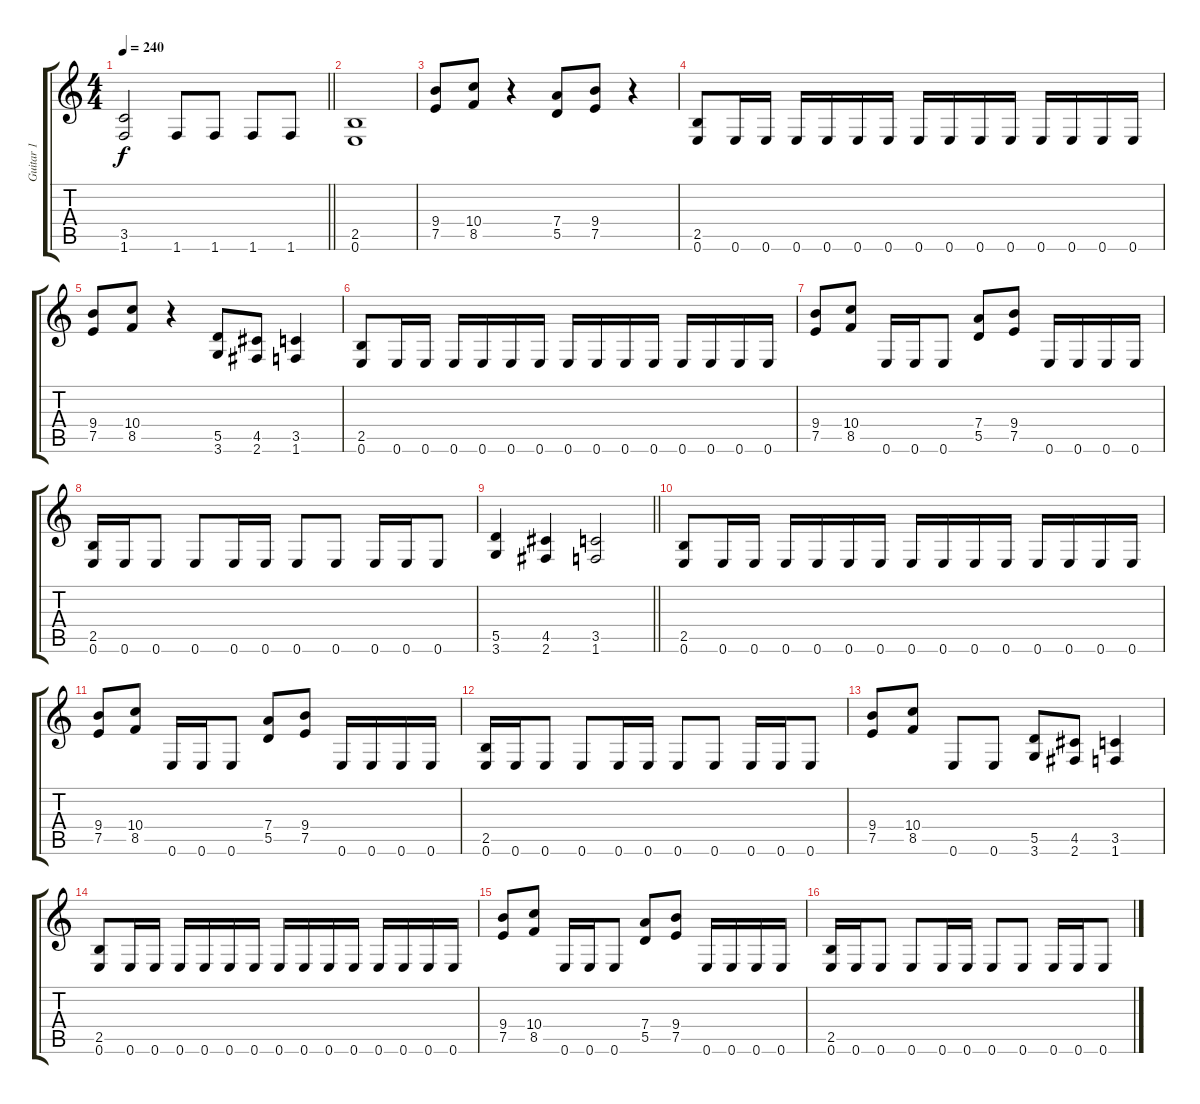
\track ("Guitar 1" "Guitar 1") {instrument distortionguitar}
\staff {score tabs}
\tuning (E4 B3 G3 D3 A2 E2) {hide}
\ts (4 4)
\tempo 240
\clef g2
\barLineRight lightlight
\ks c
(3.5 1.6).2{dy f} 1.6.8 1.6.8 1.6.8 1.6.8 |
(2.5 0.6).1 |
(9.4 7.5).8 (10.4 8.5).8 r.4 (7.4 5.5).8 (9.4 7.5).8 r.4 |
(2.5 0.6).8 0.6.16 0.6.16 0.6.16 0.6.16 0.6.16 0.6.16 0.6.16 0.6.16 0.6.16 0.6.16 0.6.16 0.6.16 0.6.16 0.6.16 |
(9.4 7.5).8 (10.4 8.5).8 r.4 (5.5 3.6).8 (4.5 2.6).8 (3.5 1.6).4 |
(2.5 0.6).8 0.6.16 0.6.16 0.6.16 0.6.16 0.6.16 0.6.16 0.6.16 0.6.16 0.6.16 0.6.16 0.6.16 0.6.16 0.6.16 0.6.16 |
(9.4 7.5).8 (10.4 8.5).8 0.6.16 0.6.16 0.6.8 (7.4 5.5).8 (9.4 7.5).8 0.6.16 0.6.16 0.6.16 0.6.16 |
(2.5 0.6).16 0.6.16 0.6.8 0.6.8 0.6.16 0.6.16 0.6.8 0.6.8 0.6.16 0.6.16 0.6.8 |
\barLineRight lightlight
(5.5 3.6).4 (4.5 2.6).4 (3.5 1.6).2 |
(2.5 0.6).8 0.6.16 0.6.16 0.6.16 0.6.16 0.6.16 0.6.16 0.6.16 0.6.16 0.6.16 0.6.16 0.6.16 0.6.16 0.6.16 0.6.16 |
(9.4 7.5).8 (10.4 8.5).8 0.6.16 0.6.16 0.6.8 (7.4 5.5).8 (9.4 7.5).8 0.6.16 0.6.16 0.6.16 0.6.16 |
(2.5 0.6).16 0.6.16 0.6.8 0.6.8 0.6.16 0.6.16 0.6.8 0.6.8 0.6.16 0.6.16 0.6.8 |
(9.4 7.5).8 (10.4 8.5).8 0.6.8 0.6.8 (5.5 3.6).8 (4.5 2.6).8 (3.5 1.6).4 |
(2.5 0.6).8 0.6.16 0.6.16 0.6.16 0.6.16 0.6.16 0.6.16 0.6.16 0.6.16 0.6.16 0.6.16 0.6.16 0.6.16 0.6.16 0.6.16 |
(9.4 7.5).8 (10.4 8.5).8 0.6.16 0.6.16 0.6.8 (7.4 5.5).8 (9.4 7.5).8 0.6.16 0.6.16 0.6.16 0.6.16 |
(2.5 0.6).16 0.6.16 0.6.8 0.6.8 0.6.16 0.6.16 0.6.8 0.6.8 0.6.16 0.6.16 0.6.8
